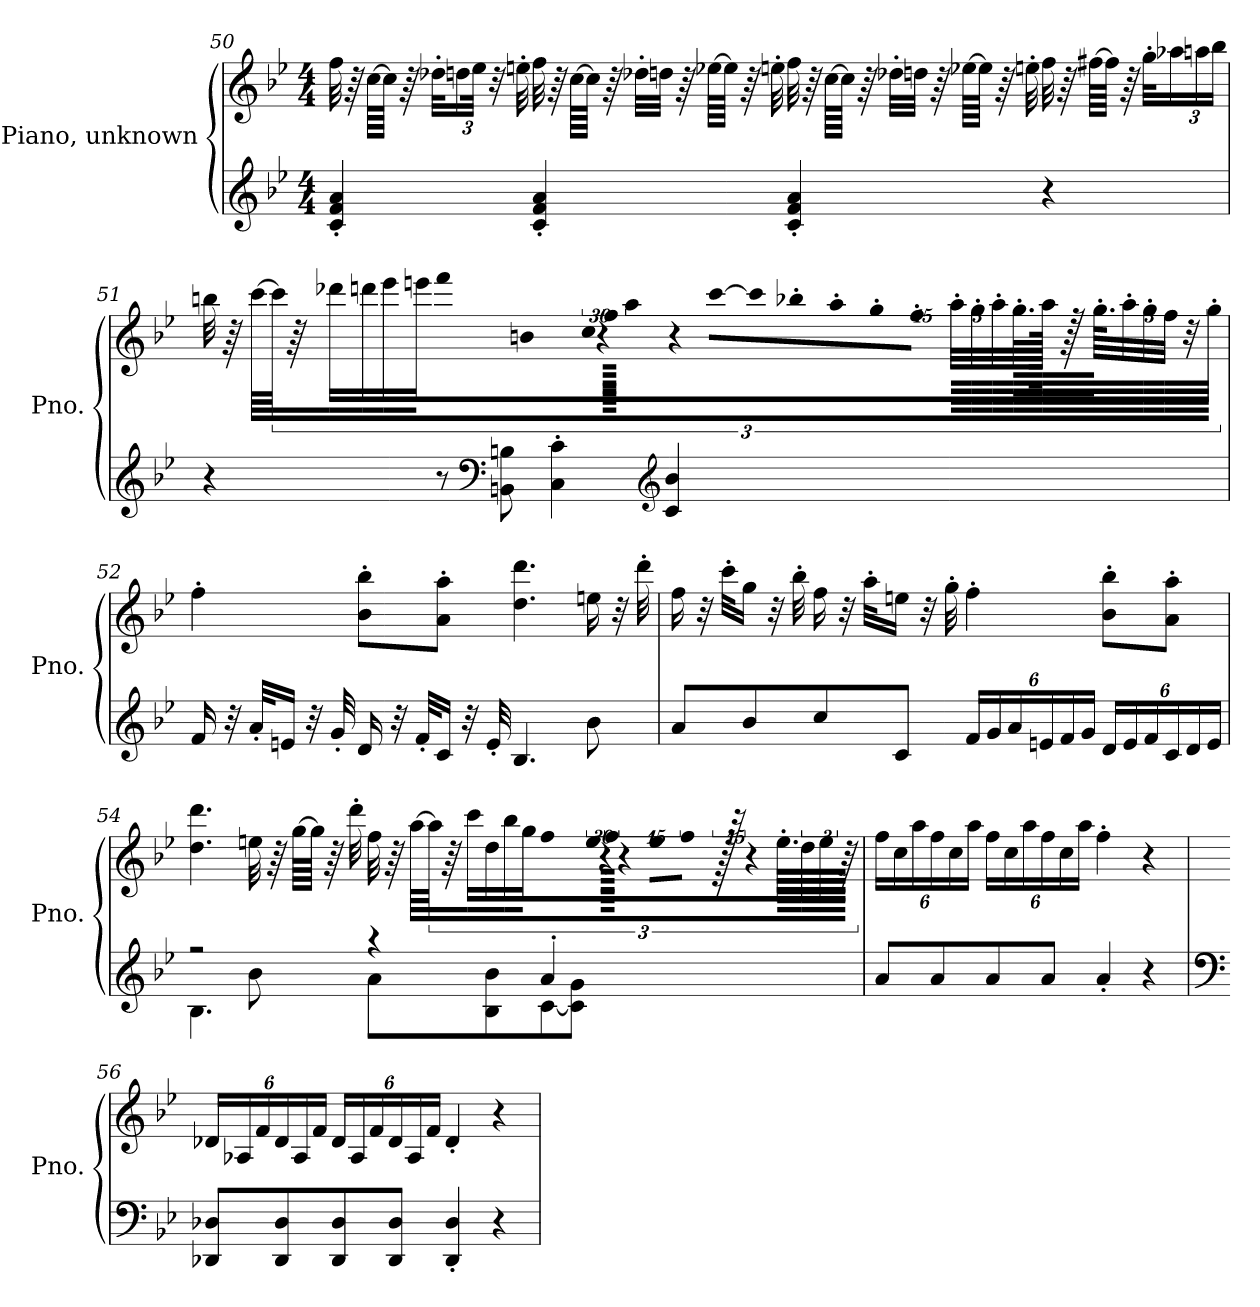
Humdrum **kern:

**kern	**kern
*part1	*part1
*staff2	*staff1
*I"Piano, unknown	*
*I'Pno.	*
!!LO:LB:g=z
*clefG2	*clefG2
*k[b-e-]	*k[b-e-]
*M4/4	*M4/4
=50	=50
4c/' 4f/' 4a/'	32ff\
.	64r
.	[64cc\LLLL
.	64cc\JJJJ]
.	64r
.	32dd-X'\KLL
*	*Xbrackettup
.	24ddn\
.	48ee-\JJk
.	32r
.	32een'\
4c/' 4f/' 4a/'	32ff\
.	64r
.	[64cc\LLLL
.	64cc\JJJJ]
.	64r
.	32dd-X'\LLL
.	32ddn\JJJ
.	64r
.	[64ee-X\LLLL
.	64ee-\JJJJ]
.	64r
.	32een'\
4c/' 4f/' 4a/'	32ff\
.	64r
.	[64cc\LLLL
.	64cc\JJJJ]
.	64r
.	32dd-X'\LLL
.	32ddn\JJJ
.	64r
.	[64ee-X\LLLL
.	64ee-\JJJJ]
.	64r
.	32een'\
4r	32ff\
.	64r
.	[64ff#X\LLLL
.	64ff#\JJJJ]
.	64r
.	32gg'\KLL
.	24aa-X\
.	24aan\
.	24bb-\JJ
!!LO:LB:g=z
=51	=51
4r	32bbn\
.	64r
.	[64ccc\LLLL
*	*brackettup
.	96ccc\JJJJ]
.	96r
.	24ddd-X\LL
*	*Xbrackettup
.	24dddn\
.	24eee-\
.	24eeen\J
8r	8fff\
*clefF4	*
8BBn\ 8Bn\	8bn\
*	*brackettup
!	!LO:N:vis=256
4C\' 4c\'	1920%17cc\Jkkkk
!	!LO:N:vis=128
.	1920%17r
!	!LO:N:vis=64
.	960%17ff\
.	1920ryy
!	!LO:N:vis=256
.	1920%17aa\
!	!LO:N:vis=128
.	1920%17r
!	!LO:N:vis=256
.	[1920%17ccc\KKKLL
.	16ccc\]
.	32bb-X'\L
.	32aa'\
.	32gg'\
.	32ff'\JJJ
*clefG2	*
*	*Xbrackettup
4c/ 4b-/	48aa'\LLL
.	48gg'\
.	48aa'\
.	64.gg'\L
.	128aa\JJJJk
.	128r
.	64.gg'\KLLL
.	48aa'\
.	48gg'\
.	48ff\JJJ
.	32r
.	32gg'\
!!LO:LB:g=z
=52	=52
16f/	4ff'\
32r	.
32a'/KLL	.
16en/JJ	.
32r	.
32g'/	.
16d/	8b-\' 8bb-\'L
32r	.
32f'/KLL	.
16c/JJ	8a\' 8aa\'J
32r	.
32e'/	.
4.B-/	4.dd\ 4.ddd\
8b-\	16een\
.	32r
.	32ddd'\
=53	=53
8a/L	16ff\
.	32r
.	32ccc'\KLL
8b-/	16gg\JJ
.	32r
.	32bb-'\
8cc/	16ff\
.	32r
.	32aa'\KLL
8c/J	16een\JJ
.	32r
.	32gg'\
*Xbrackettup	*
24f/LL	4ff'\
24g/	.
24a/	.
24en/	.
24f/	.
24g/JJ	.
24d/LL	8b-\' 8bb-\'L
24e/	.
24f/	.
24c/	8a\' 8aa\'J
24d/	.
24e/JJ	.
!!LO:LB:g=z
=54	=54
*^	*
2r	4.B-\	4.dd\ 4.ddd\
.	8b-\	32een\
.	.	64r
.	.	[64gg\LLLL
.	.	64gg\JJJJ]
.	.	64r
.	.	32ddd'\
4r	8a\L	32ff\
.	.	64r
.	.	[64aa\LLLL
*	*	*brackettup
.	.	96aa\JJJJ]
.	.	96r
.	.	24ccc\LL
*	*	*Xbrackettup
.	8B-\ 8b-\	24dd\
.	.	24bb-\
.	.	24gg\J
4a'/	[8c\	8ff\
*	*	*brackettup
!	!	!LO:N:vis=256
.	8c\] 8g\J	1920%17ee\Jkkkk
!	!	!LO:N:vis=128
.	.	1920%17r
!	!	!LO:N:vis=64
.	.	960%17ff\
.	.	1920ryy
!	!	!LO:N:vis=128
.	.	1920%17r
!	!	!LO:N:vis=256
.	.	1920%17ee\LLLLL
!	!	!LO:N:vis=256
.	.	1920%17ff\JJJJJ
.	.	1920r
.	.	960%7r
.	.	64.ee'\LLLL
.	.	96dd\
.	.	96ee\JJJJ
.	.	96r
*v	*v	*
=55	=55
*	*Xbrackettup
8a/L	24ff\LL
.	24cc\
.	24aa\
8a/	24ff\
.	24cc\
.	24aa\JJ
8a/	24ff\LL
.	24cc\
.	24aa\
8a/J	24ff\
.	24cc\
.	24aa\JJ
4a'/	4ff'\
4r	4r
!!LO:LB:g=z
=56	=56
*clefF4	*
8DD-X/ 8D-X/L	24d-X/LL
.	24A-X/
.	24f/
8DD-/ 8D-/	24d-/
.	24A-/
.	24f/JJ
8DD-/ 8D-/	24d-/LL
.	24A-/
.	24f/
8DD-/ 8D-/J	24d-/
.	24A-/
.	24f/JJ
4DD-/' 4D-/'	4d-'/
4r	4r
=	=
*-	*-
